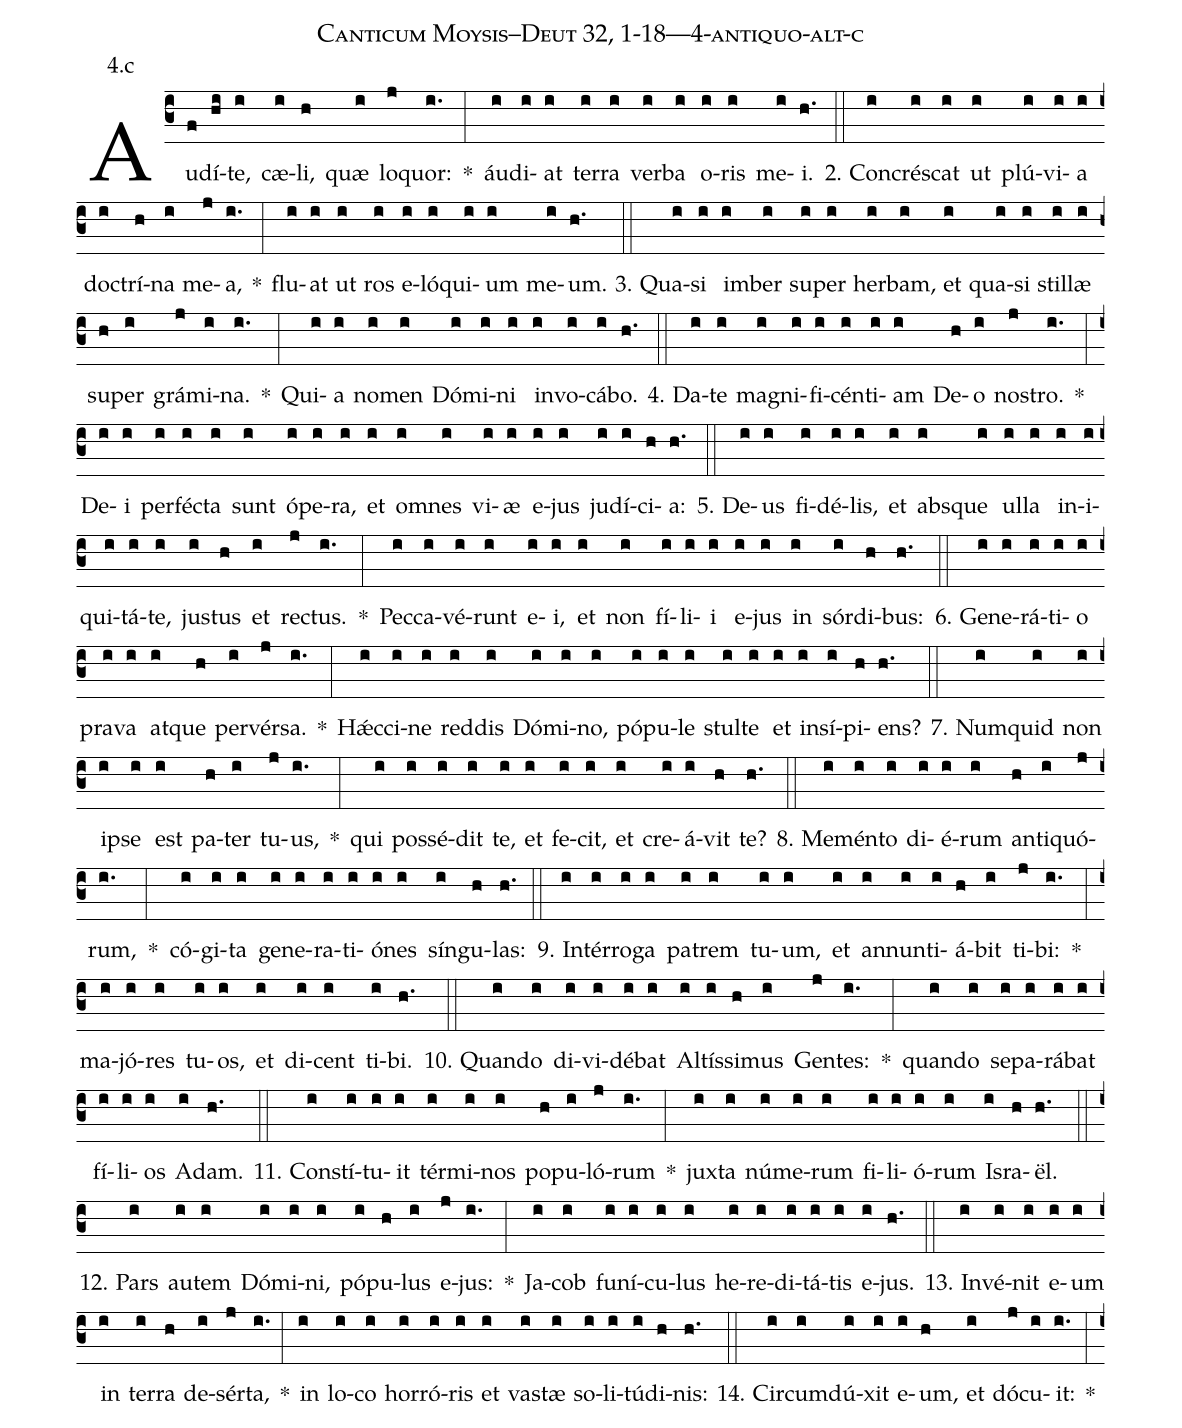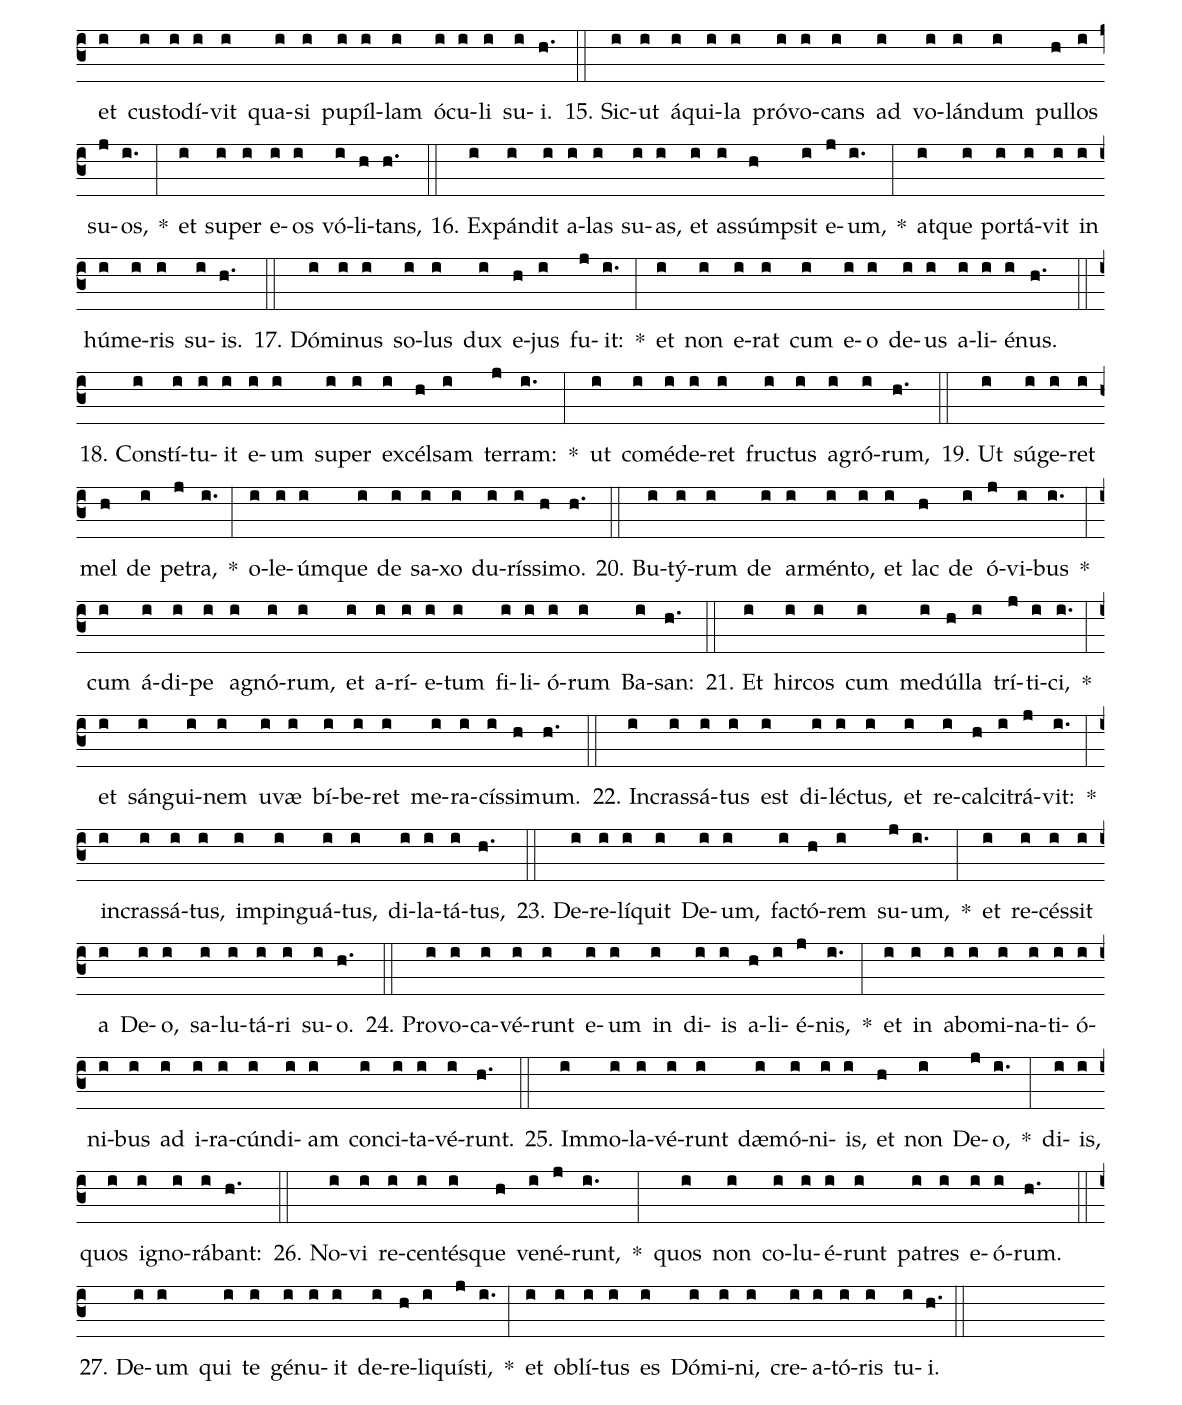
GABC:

name: Canticum Moysis--Deut 32, 1-18---4-antiquo-alt-c;
annotation: 4.c;
%%
(c3)Au(f)dí(hi)te,(i) cæ(i)li,(h) quæ(i) lo(j)quor:(i.) *(:) áu(i)di(i)at(i) ter(i)ra(i) ver(i)ba(i) o(i)ris(i) me(i)i.(h.) (::)
2. Con(i)crés(i)cat(i) ut(i) plú(i)vi(i)a(i) doc(i)trí(h)na(i) me(j)a,(i.) *(:) flu(i)at(i) ut(i) ros(i) e(i)ló(i)qui(i)um(i) me(i)um.(h.) (::)
3. Qua(i)si(i) im(i)ber(i) su(i)per(i) her(i)bam,(i) et(i) qua(i)si(i) stil(i)læ(i) su(h)per(i) grá(j)mi(i)na.(i.) *(:) Qui(i)a(i) no(i)men(i) Dó(i)mi(i)ni(i) in(i)vo(i)cá(i)bo.(h.) (::)
4. Da(i)te(i) ma(i)gni(i)fi(i)cén(i)ti(i)am(i) De(h)o(i) nos(j)tro.(i.) *(:) De(i)i(i) per(i)féc(i)ta(i) sunt(i) ó(i)pe(i)ra,(i) et(i) om(i)nes(i) vi(i)æ(i) e(i)jus(i) ju(i)dí(i)ci(h)a:(h.) (::)
5. De(i)us(i) fi(i)dé(i)lis,(i) et(i) abs(i)que(i) ul(i)la(i) in(i)i(i)qui(i)tá(i)te,(i) jus(i)tus(h) et(i) rec(j)tus.(i.) *(:) Pec(i)ca(i)vé(i)runt(i) e(i)i,(i) et(i) non(i) fí(i)li(i)i(i) e(i)jus(i) in(i) sór(i)di(h)bus:(h.) (::)
6. Ge(i)ne(i)rá(i)ti(i)o(i) pra(i)va(i) at(i)que(h) per(i)vér(j)sa.(i.) *(:) Hǽc(i)ci(i)ne(i) red(i)dis(i) Dó(i)mi(i)no,(i) pó(i)pu(i)le(i) stul(i)te(i) et(i) in(i)sí(i)pi(h)ens?(h.) (::)
7. Num(i)quid(i) non(i) ip(i)se(i) est(i) pa(h)ter(i) tu(j)us,(i.) *(:) qui(i) pos(i)sé(i)dit(i) te,(i) et(i) fe(i)cit,(i) et(i) cre(i)á(i)vit(h) te?(h.) (::)
8. Me(i)mén(i)to(i) di(i)é(i)rum(i) an(h)ti(i)quó(j)rum,(i.) *(:) có(i)gi(i)ta(i) ge(i)ne(i)ra(i)ti(i)ó(i)nes(i) sín(i)gu(h)las:(h.) (::)
9. In(i)tér(i)ro(i)ga(i) pa(i)trem(i) tu(i)um,(i) et(i) an(i)nun(i)ti(i)á(h)bit(i) ti(j)bi:(i.) *(:) ma(i)jó(i)res(i) tu(i)os,(i) et(i) di(i)cent(i) ti(i)bi.(h.) (::)
10. Quan(i)do(i) di(i)vi(i)dé(i)bat(i) Al(i)tís(i)si(h)mus(i) Gen(j)tes:(i.) *(:) quan(i)do(i) se(i)pa(i)rá(i)bat(i) fí(i)li(i)os(i) A(i)dam.(h.) (::)
11. Con(i)stí(i)tu(i)it(i) tér(i)mi(i)nos(i) po(h)pu(i)ló(j)rum(i.) *(:) jux(i)ta(i) nú(i)me(i)rum(i) fi(i)li(i)ó(i)rum(i) Is(i)ra(h)ël.(h.) (::)
12. Pars(i) au(i)tem(i) Dó(i)mi(i)ni,(i) pó(i)pu(h)lus(i) e(j)jus:(i.) *(:) Ja(i)cob(i) fu(i)ní(i)cu(i)lus(i) he(i)re(i)di(i)tá(i)tis(i) e(i)jus.(h.) (::)
13. In(i)vé(i)nit(i) e(i)um(i) in(i) ter(i)ra(h) de(i)sér(j)ta,(i.) *(:) in(i) lo(i)co(i) hor(i)ró(i)ris(i) et(i) vas(i)tæ(i) so(i)li(i)tú(i)di(h)nis:(h.) (::)
14. Cir(i)cum(i)dú(i)xit(i) e(i)um,(h) et(i) dó(j)cu(i)it:(i.) *(:) et(i) cus(i)to(i)dí(i)vit(i) qua(i)si(i) pu(i)píl(i)lam(i) ó(i)cu(i)li(i) su(i)i.(h.) (::)
15. Sic(i)ut(i) á(i)qui(i)la(i) pró(i)vo(i)cans(i) ad(i) vo(i)lán(i)dum(i) pul(h)los(i) su(j)os,(i.) *(:) et(i) su(i)per(i) e(i)os(i) vó(i)li(h)tans,(h.) (::)
16. Ex(i)pán(i)dit(i) a(i)las(i) su(i)as,(i) et(i) as(i)súmp(h)sit(i) e(j)um,(i.) *(:) at(i)que(i) por(i)tá(i)vit(i) in(i) hú(i)me(i)ris(i) su(i)is.(h.) (::)
17. Dó(i)mi(i)nus(i) so(i)lus(i) dux(i) e(h)jus(i) fu(j)it:(i.) *(:) et(i) non(i) e(i)rat(i) cum(i) e(i)o(i) de(i)us(i) a(i)li(i)é(i)nus.(h.) (::)
18. Con(i)stí(i)tu(i)it(i) e(i)um(i) su(i)per(i) ex(i)cél(h)sam(i) ter(j)ram:(i.) *(:) ut(i) com(i)é(i)de(i)ret(i) fruc(i)tus(i) a(i)gró(i)rum,(h.) (::)
19. Ut(i) sú(i)ge(i)ret(i) mel(h) de(i) pe(j)tra,(i.) *(:) o(i)le(i)úm(i)que(i) de(i) sa(i)xo(i) du(i)rís(i)si(h)mo.(h.) (::)
20. Bu(i)tý(i)rum(i) de(i) ar(i)mén(i)to,(i) et(i) lac(h) de(i) ó(j)vi(i)bus(i.) *(:) cum(i) á(i)di(i)pe(i) a(i)gnó(i)rum,(i) et(i) a(i)rí(i)e(i)tum(i) fi(i)li(i)ó(i)rum(i) Ba(i)san:(h.) (::)
21. Et(i) hir(i)cos(i) cum(i) me(i)dúl(h)la(i) trí(j)ti(i)ci,(i.) *(:) et(i) sán(i)gui(i)nem(i) u(i)væ(i) bí(i)be(i)ret(i) me(i)ra(i)cís(i)si(h)mum.(h.) (::)
22. In(i)cras(i)sá(i)tus(i) est(i) di(i)léc(i)tus,(i) et(i) re(i)cal(h)ci(i)trá(j)vit:(i.) *(:) in(i)cras(i)sá(i)tus,(i) im(i)pin(i)guá(i)tus,(i) di(i)la(i)tá(i)tus,(h.) (::)
23. De(i)re(i)lí(i)quit(i) De(i)um,(i) fac(i)tó(h)rem(i) su(j)um,(i.) *(:) et(i) re(i)cés(i)sit(i) a(i) De(i)o,(i) sa(i)lu(i)tá(i)ri(i) su(i)o.(h.) (::)
24. Pro(i)vo(i)ca(i)vé(i)runt(i) e(i)um(i) in(i) di(i)is(i) a(h)li(i)é(j)nis,(i.) *(:) et(i) in(i) ab(i)o(i)mi(i)na(i)ti(i)ó(i)ni(i)bus(i) ad(i) i(i)ra(i)cún(i)di(i)am(i) con(i)ci(i)ta(i)vé(i)runt.(h.) (::)
25. Im(i)mo(i)la(i)vé(i)runt(i) dæ(i)mó(i)ni(i)is,(i) et(h) non(i) De(j)o,(i.) *(:) di(i)is,(i) quos(i) i(i)gno(i)rá(i)bant:(h.) (::)
26. No(i)vi(i) re(i)cen(i)tés(i)que(h) ve(i)né(j)runt,(i.) *(:) quos(i) non(i) co(i)lu(i)é(i)runt(i) pa(i)tres(i) e(i)ó(i)rum.(h.) (::)
27. De(i)um(i) qui(i) te(i) gé(i)nu(i)it(i) de(i)re(h)li(i)quís(j)ti,(i.) *(:) et(i) ob(i)lí(i)tus(i) es(i) Dó(i)mi(i)ni,(i) cre(i)a(i)tó(i)ris(i) tu(i)i.(h.) (::)
